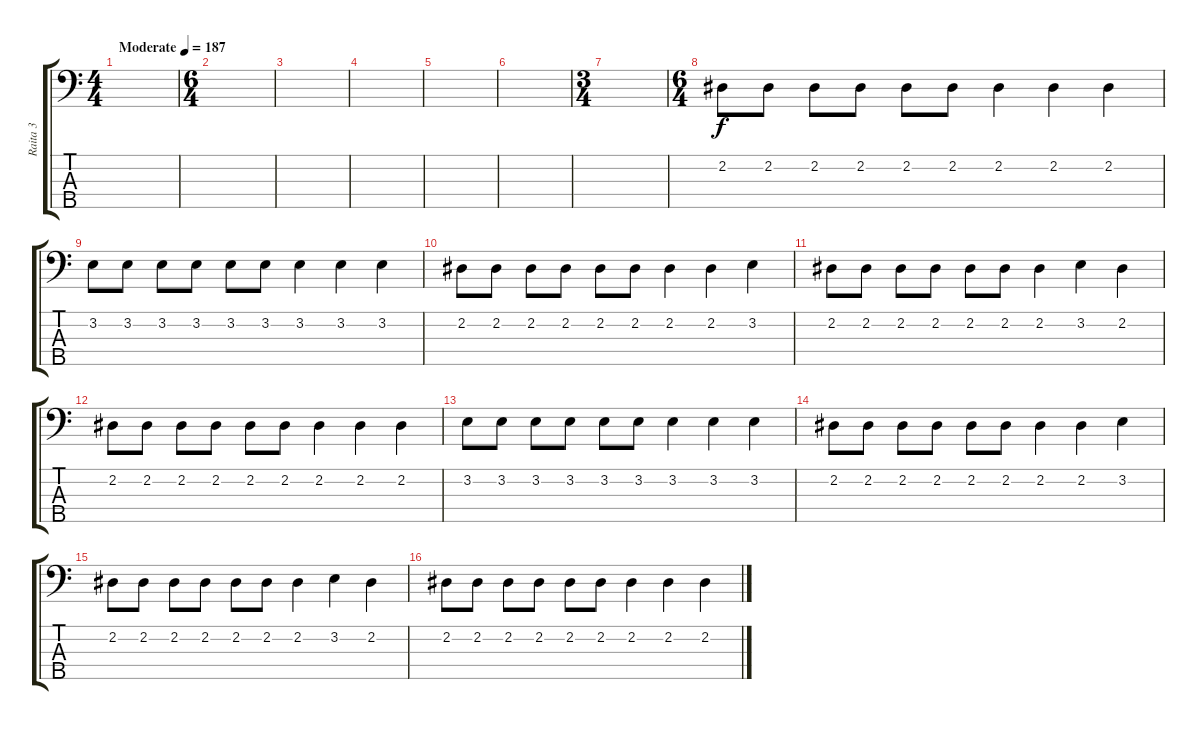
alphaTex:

\track ("Raita 3" "Raita 3") {instrument electricbassfinger}
\staff {score tabs}
\tuning (Gb2 Db2 Ab1 Eb1 Bb0) {hide}
\ts (4 4)
\tempo (187 "Moderate")
\clef f4
\ks c
|
\ts (6 4)
|
|
|
|
|
\ts (3 4)
|
\ts (6 4)
2.2.8 2.2.8 2.2.8 2.2.8 2.2.8 2.2.8 2.2.4 2.2.4 2.2.4 |
3.2.8 3.2.8 3.2.8 3.2.8 3.2.8 3.2.8 3.2.4 3.2.4 3.2.4 |
2.2.8 2.2.8 2.2.8 2.2.8 2.2.8 2.2.8 2.2.4 2.2.4 3.2.4 |
2.2.8 2.2.8 2.2.8 2.2.8 2.2.8 2.2.8 2.2.4 3.2.4 2.2.4 |
2.2.8 2.2.8 2.2.8 2.2.8 2.2.8 2.2.8 2.2.4 2.2.4 2.2.4 |
3.2.8 3.2.8 3.2.8 3.2.8 3.2.8 3.2.8 3.2.4 3.2.4 3.2.4 |
2.2.8 2.2.8 2.2.8 2.2.8 2.2.8 2.2.8 2.2.4 2.2.4 3.2.4 |
2.2.8 2.2.8 2.2.8 2.2.8 2.2.8 2.2.8 2.2.4 3.2.4 2.2.4 |
2.2.8 2.2.8 2.2.8 2.2.8 2.2.8 2.2.8 2.2.4 2.2.4 2.2.4
